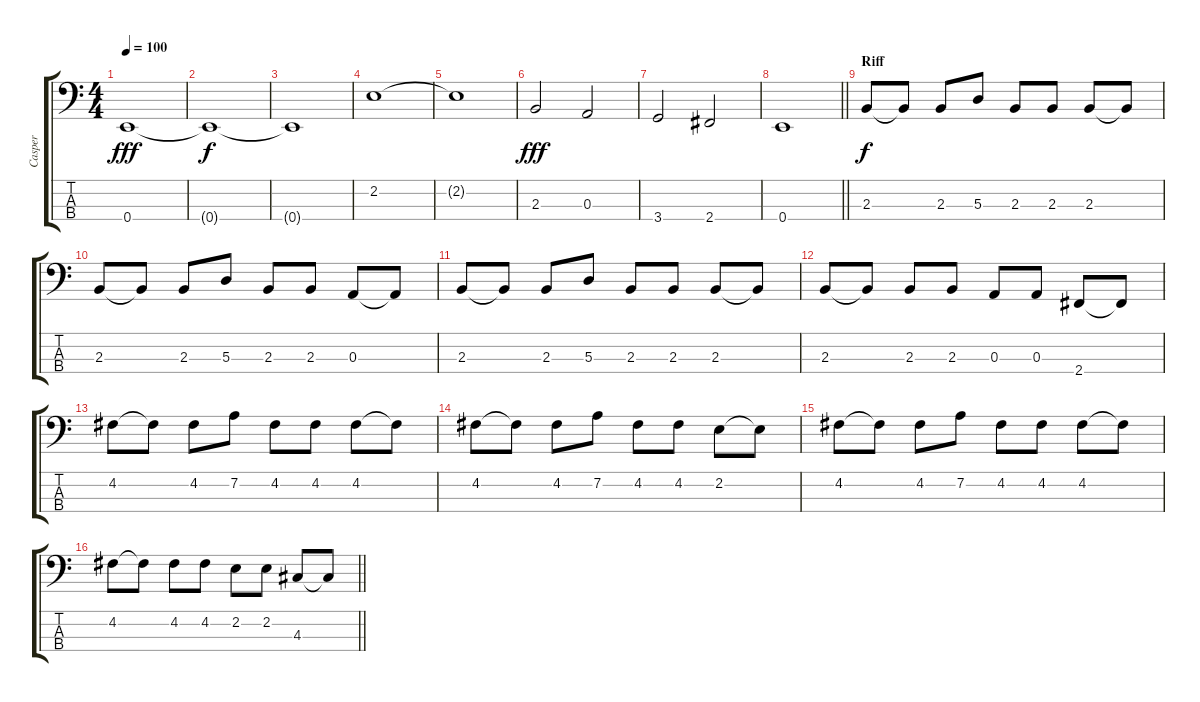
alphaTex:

\track ("Casper" "Casper") {instrument electricbasspick}
\staff {score tabs}
\tuning (G2 D2 A1 E1) {hide}
\ts (4 4)
\tempo 100
\clef f4
\ks c
0.4.1{dy fff instrument electricbasspick} |
0.4{t}.1{dy f} |
0.4{t}.1 |
2.2.1 |
2.2{t}.1 |
2.3.2{dy fff} 0.3.2 |
3.4.2 2.4.2 |
\barLineRight lightlight
0.4.1 |
\section ("" "Riff")
2.3.8{dy f} 2.3{t}.8 2.3.8 5.3.8 2.3.8 2.3.8 2.3.8 2.3{t}.8 |
2.3.8 2.3{t}.8 2.3.8 5.3.8 2.3.8 2.3.8 0.3.8 0.3{t}.8 |
2.3.8 2.3{t}.8 2.3.8 5.3.8 2.3.8 2.3.8 2.3.8 2.3{t}.8 |
2.3.8 2.3{t}.8 2.3.8 2.3.8 0.3.8 0.3.8 2.4.8 2.4{t}.8 |
4.2.8 4.2{t}.8 4.2.8 7.2.8 4.2.8 4.2.8 4.2.8 4.2{t}.8 |
4.2.8 4.2{t}.8 4.2.8 7.2.8 4.2.8 4.2.8 2.2.8 2.2{t}.8 |
4.2.8 4.2{t}.8 4.2.8 7.2.8 4.2.8 4.2.8 4.2.8 4.2{t}.8 |
\barLineRight lightlight
4.2.8 4.2{t}.8 4.2.8 4.2.8 2.2.8 2.2.8 4.3.8 4.3{t}.8
